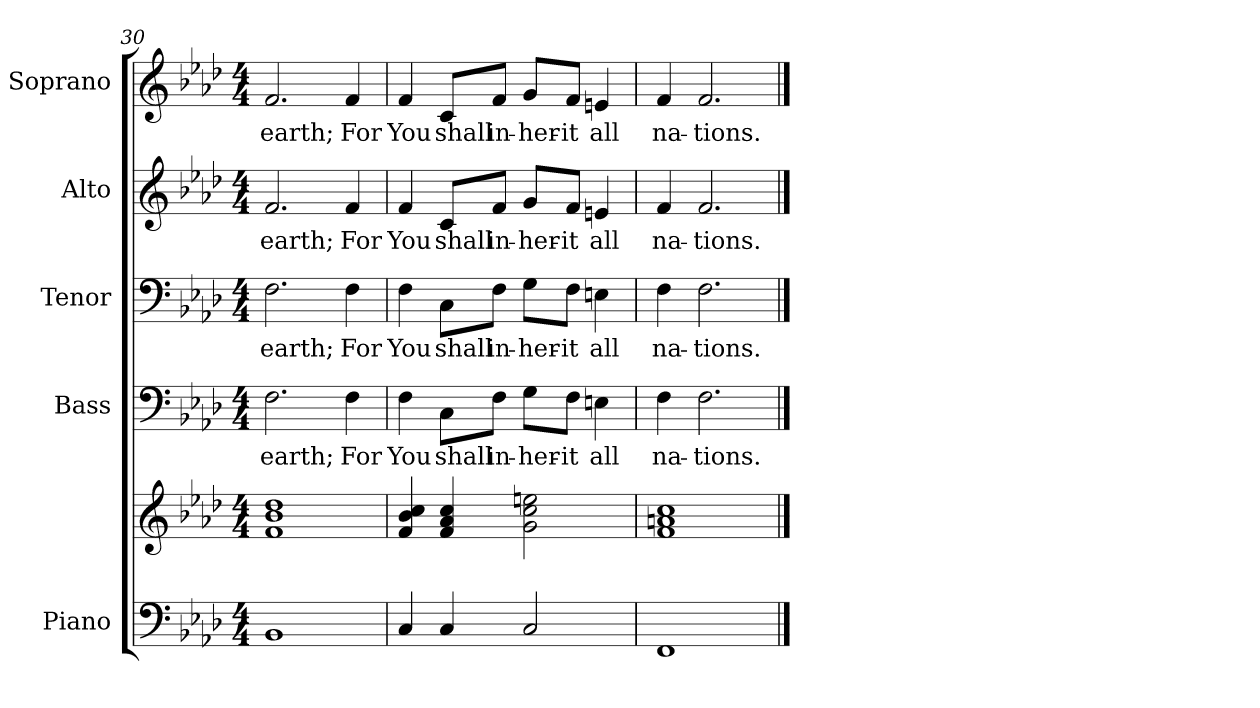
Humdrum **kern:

**kern	**kern	**kern	**text	**kern	**text	**kern	**text	**kern	**text
*part5	*part5	*part4	*part4	*part3	*part3	*part2	*part2	*part1	*part1
*staff6	*staff5	*staff4	*staff4	*staff3	*staff3	*staff2	*staff2	*staff1	*staff1
*I"Piano	*	*I"Bass	*	*I"Tenor	*	*I"Alto	*	*I"Soprano	*
*I'Pno.	*	*I'B.	*	*I'T.	*	*I'A.	*	*I'S.	*
*clefF4	*clefG2	*clefF4	*	*clefF4	*	*clefG2	*	*clefG2	*
*k[b-e-a-d-]	*k[b-e-a-d-]	*k[b-e-a-d-]	*	*k[b-e-a-d-]	*	*k[b-e-a-d-]	*	*k[b-e-a-d-]	*
*A-:	*A-:	*A-:	*	*A-:	*	*A-:	*	*A-:	*
*M4/4	*M4/4	*M4/4	*	*M4/4	*	*M4/4	*	*M4/4	*
=30	=30	=30	=30	=30	=30	=30	=30	=30	=30
!	!	!	!LO:LY:b:color=#000000	!	!	!	!	!	!
!	!	!	!	!	!LO:LY:b:color=#000000	!	!	!	!
!	!	!	!	!	!	!	!LO:LY:b:color=#000000	!	!
!	!	!	!	!	!	!	!	!	!LO:LY:b:color=#000000
1BB-i	1fi 1b-i 1dd-i	2.Fi\	earth;	2.Fi\	earth;	2.fi/	earth;	2.fi/	earth;
!	!	!	!LO:LY:b:color=#000000	!	!	!	!	!	!
!	!	!	!	!	!LO:LY:b:color=#000000	!	!	!	!
!	!	!	!	!	!	!	!LO:LY:b:color=#000000	!	!
!	!	!	!	!	!	!	!	!	!LO:LY:b:color=#000000
.	.	4Fi\	For	4Fi\	For	4fi/	For	4fi/	For
!!LO:PB:g=z
=31	=31	=31	=31	=31	=31	=31	=31	=31	=31
!	!	!	!LO:LY:b:color=#000000	!	!	!	!	!	!
!	!	!	!	!	!LO:LY:b:color=#000000	!	!	!	!
!	!	!	!	!	!	!	!LO:LY:b:color=#000000	!	!
!	!	!	!	!	!	!	!	!	!LO:LY:b:color=#000000
4Ci/	4fi/ 4b-i 4cci	4Fi\	You	4Fi\	You	4fi/	You	4fi/	You
!	!	!	!LO:LY:b:color=#000000	!	!	!	!	!	!
!	!	!	!	!	!LO:LY:b:color=#000000	!	!	!	!
!	!	!	!	!	!	!	!LO:LY:b:color=#000000	!	!
!	!	!	!	!	!	!	!	!	!LO:LY:b:color=#000000
4Ci/	4fi/ 4a-i 4cci	8Ci\L	shall	8Ci\L	shall	8ci/L	shall	8ci/L	shall
!	!	!	!LO:LY:b:color=#000000	!	!	!	!	!	!
!	!	!	!	!	!LO:LY:b:color=#000000	!	!	!	!
!	!	!	!	!	!	!	!LO:LY:b:color=#000000	!	!
!	!	!	!	!	!	!	!	!	!LO:LY:b:color=#000000
.	.	8Fi\J	in-	8Fi\J	in-	8fi/J	in-	8fi/J	in-
!	!	!	!LO:LY:b:color=#000000	!	!	!	!	!	!
!	!	!	!	!	!LO:LY:b:color=#000000	!	!	!	!
!	!	!	!	!	!	!	!LO:LY:b:color=#000000	!	!
!	!	!	!	!	!	!	!	!	!LO:LY:b:color=#000000
2Ci/	2gi\ 2cci 2eeni	8Gi\L	-her-	8Gi\L	-her-	8gi/L	-her-	8gi/L	-her-
!	!	!	!LO:LY:b:color=#000000	!	!	!	!	!	!
!	!	!	!	!	!LO:LY:b:color=#000000	!	!	!	!
!	!	!	!	!	!	!	!LO:LY:b:color=#000000	!	!
!	!	!	!	!	!	!	!	!	!LO:LY:b:color=#000000
.	.	8Fi\J	-it	8Fi\J	-it	8fi/J	-it	8fi/J	-it
!	!	!	!LO:LY:b:color=#000000	!	!	!	!	!	!
!	!	!	!	!	!LO:LY:b:color=#000000	!	!	!	!
!	!	!	!	!	!	!	!LO:LY:b:color=#000000	!	!
!	!	!	!	!	!	!	!	!	!LO:LY:b:color=#000000
.	.	4Eni\	all	4Eni\	all	4eni/	all	4eni/	all
=32	=32	=32	=32	=32	=32	=32	=32	=32	=32
!	!	!	!LO:LY:b:color=#000000	!	!	!	!	!	!
!	!	!	!	!	!LO:LY:b:color=#000000	!	!	!	!
!	!	!	!	!	!	!	!LO:LY:b:color=#000000	!	!
!	!	!	!	!	!	!	!	!	!LO:LY:b:color=#000000
1FFi	1fi 1ani 1cci	4Fi\	na-	4Fi\	na-	4fi/	na-	4fi/	na-
!	!	!	!LO:LY:b:color=#000000	!	!	!	!	!	!
!	!	!	!	!	!LO:LY:b:color=#000000	!	!	!	!
!	!	!	!	!	!	!	!LO:LY:b:color=#000000	!	!
!	!	!	!	!	!	!	!	!	!LO:LY:b:color=#000000
.	.	2.Fi\	-tions.	2.Fi\	-tions.	2.fi/	-tions.	2.fi/	-tions.
==	==	==	==	==	==	==	==	==	==
*-	*-	*-	*-	*-	*-	*-	*-	*-	*-
